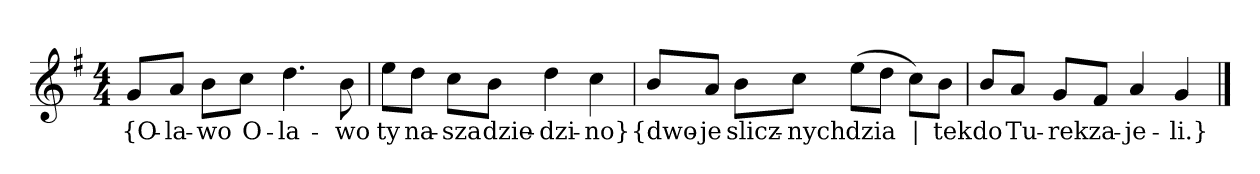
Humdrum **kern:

**kern	**text
*part1	*part1
*staff1	*staff1
*clefG2	*
*k[f#]	*
*G:	*
*M4/4	*
=	=
8g/L	{O-
8a/J	-la-
8b\L	-wo
8cc\J	O-
4.dd	-la-
8b	-wo
=2	=2
8ee\L	ty
8dd\J	na-
8cc\L	-sza
8b\J	dzie-
4dd	-dzi-
4cc	-no}
=3y	=3y
8b/L	{dwo-
8a/J	-je
8b\L	slicz-
8cc\J	-nych
(8ee\L	dzia
8dd\J	--
8cc\L)	|
8b\J	-tek
=4	=4
8b/L	do
8a/J	Tu-
8g/L	-rek
8f#/J	za-
4a	-je-
4g	-li.}
==	==
*-	*-
